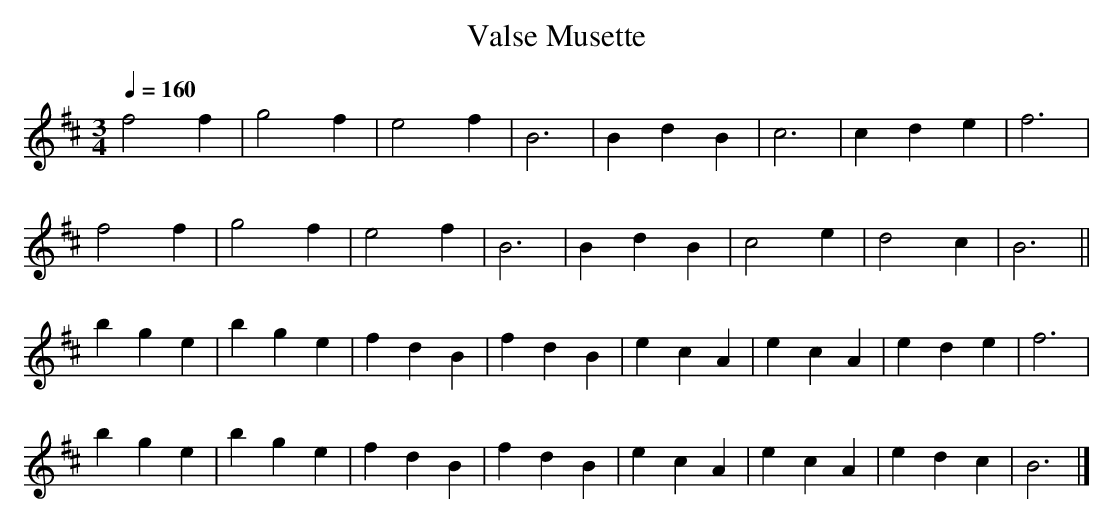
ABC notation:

X:1
T:Valse Musette
M:3/4
L:1/4
K:Bm
Q:1/4=160
f2 f | g2 f | e2 f | B3 |\
B d B | c3 | c d e | f3 |
f2 f | g2 f | e2 f | B3 |\
B d B | c2 e | d2 c | B3 ||
b g e | b g e | f d B | f d B |\
e c A | e c A | e d e | f3 |
b g e | b g e | f d B | f d B |\
e c A | e c A | e d c | B3 |]
